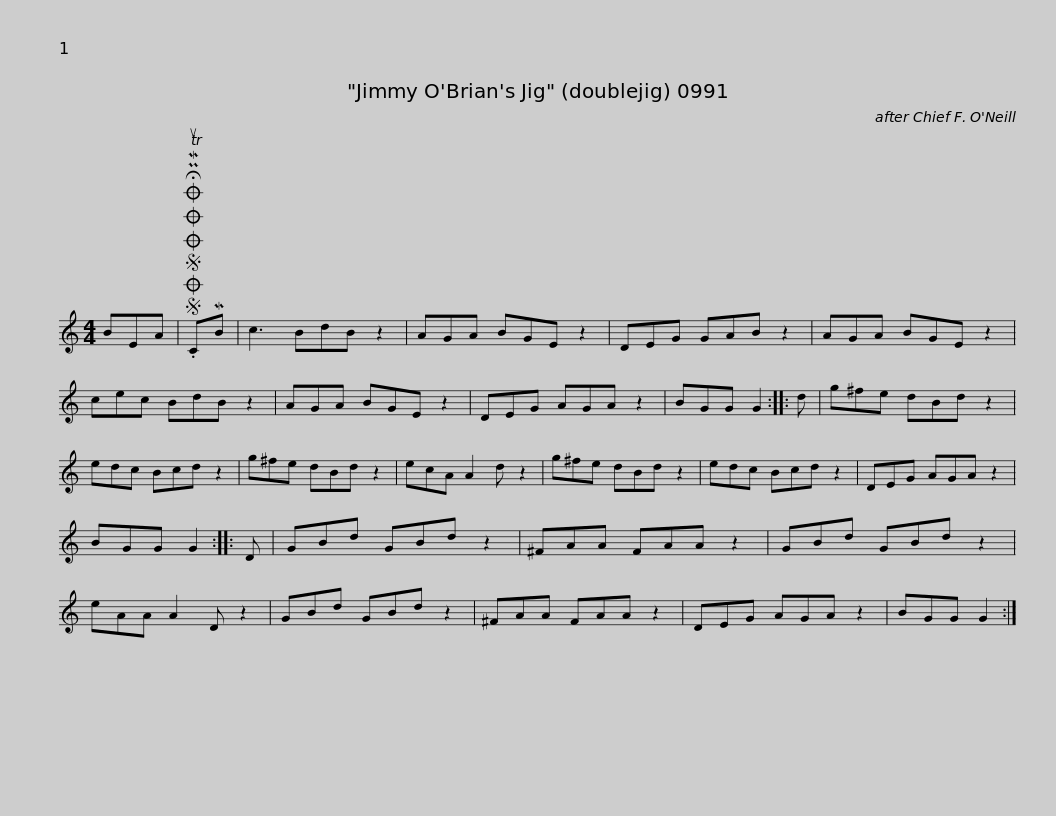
X:1
L:1/8
M:4/4
I:linebreak $
K:C
V:1 treble
V:1
 BEA |SOSOOO .!fermata!PMTuCMB | c3 BdB z2 | AGA BGE z2 | DEG GAB z2 | %5
 AGA BGE z2 | cec BdB z2 |$ AGA BGE z2 | DEG AGA z2 | BGG G2 :: %10
 d | g^fe dBd z2 | edc Bcd z2 | g^fe dBd z2 |$ ecA A2 d z2 | %15
 g^fe dBd z2 | edc Bcd z2 | DEG AGA z2 | BGG G2 :: D | %20
 GBd GBd z2 |$ ^FAA FAA z2 | GBd GBd z2 | eAA A2 D z2 | GBd GBd z2 | %25
 ^FAA FAA z2 | DEG AGA z2 |$ BGG G2 :| %28
